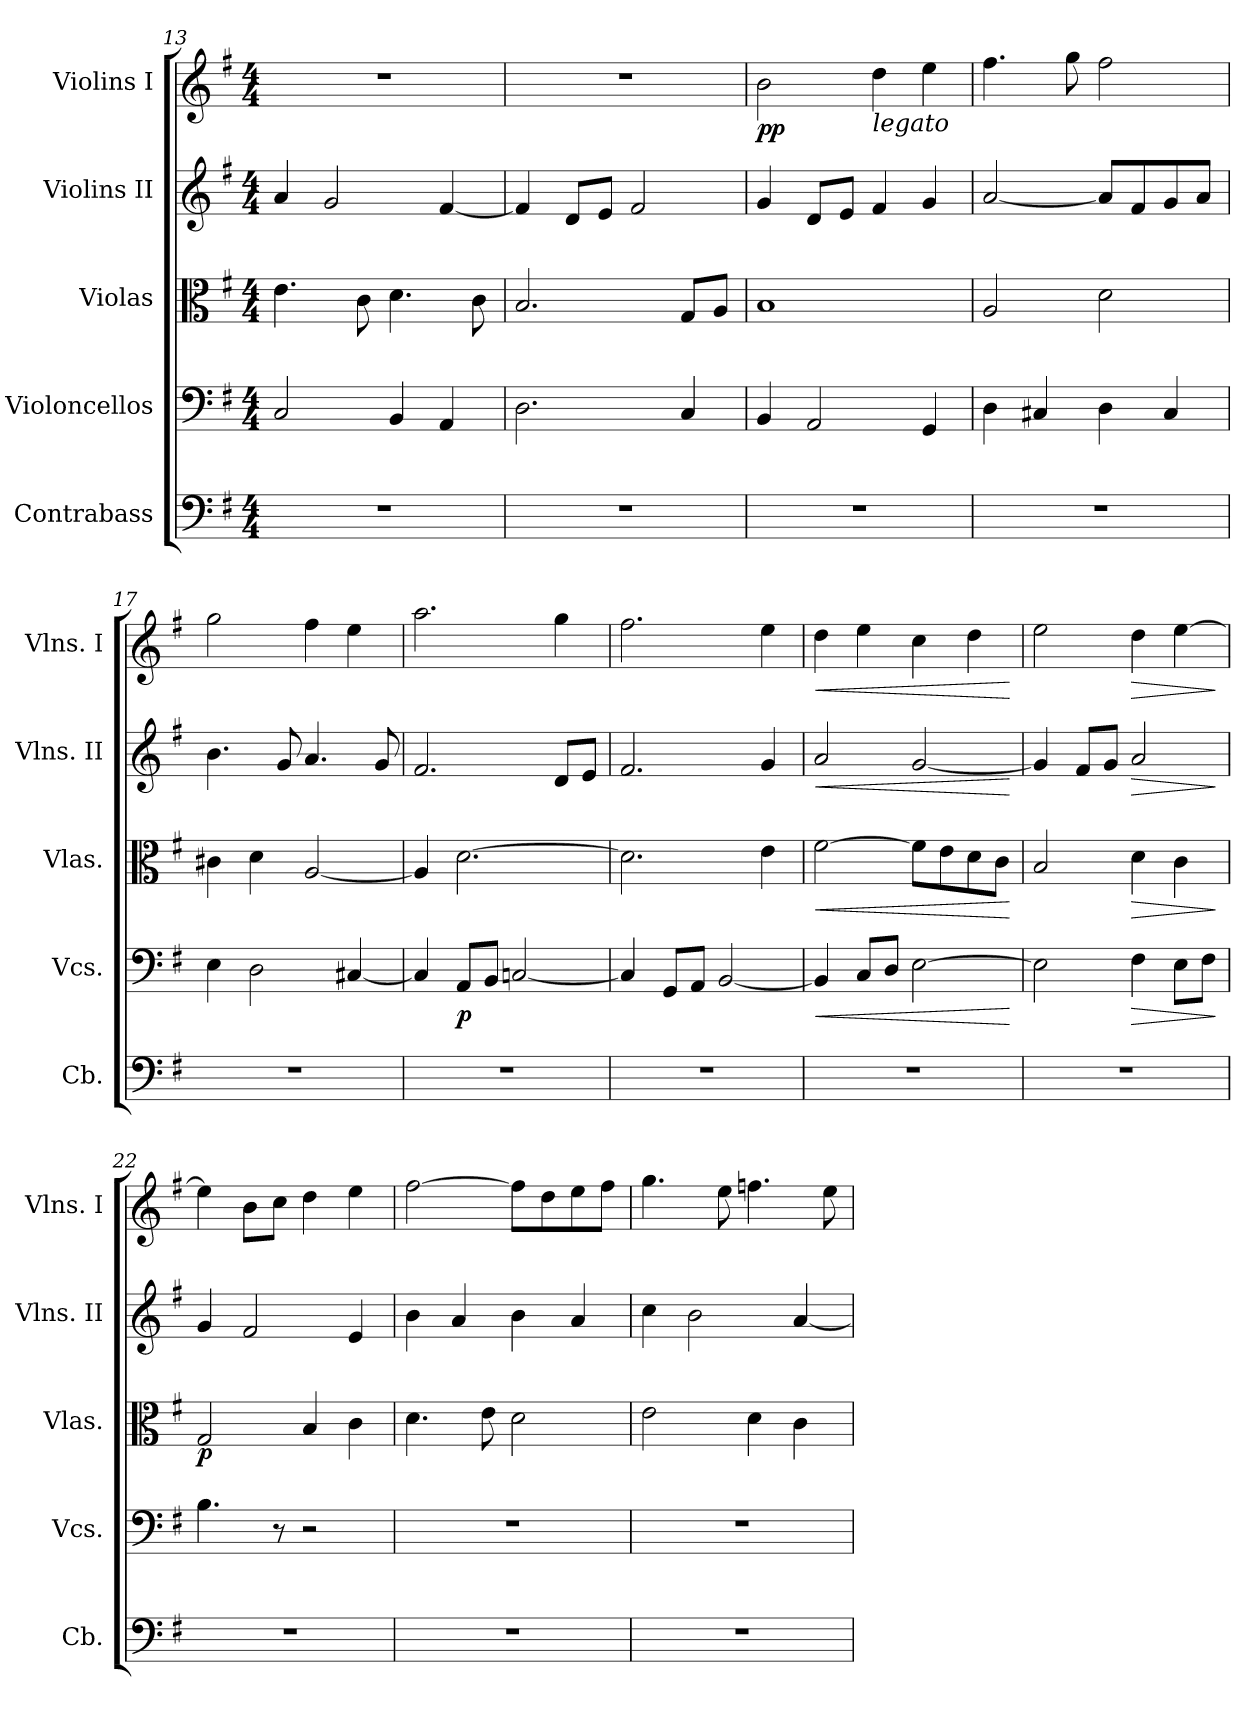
**kern	**kern	**dynam	**kern	**dynam	**kern	**dynam	**kern	**dynam
*part5	*part4	*part4	*part3	*part3	*part2	*part2	*part1	*part1
*staff5	*staff4	*staff4	*staff3	*staff3	*staff2	*staff2	*staff1	*staff1
*I"Contrabass	*I"Violoncellos	*	*I"Violas	*	*I"Violins II	*	*I"Violins I	*
*I'Cb.	*I'Vcs.	*	*I'Vlas.	*	*I'Vlns. II	*	*I'Vlns. I	*
*clefF4	*clefF4	*	*clefC3	*	*clefG2	*	*clefG2	*
*ITrd7c12	*	*	*	*	*	*	*	*
*k[f#]	*k[f#]	*	*k[f#]	*	*k[f#]	*	*k[f#]	*
*M4/4	*M4/4	*	*M4/4	*	*M4/4	*	*M4/4	*
=13	=13	=13	=13	=13	=13	=13	=13	=13
1r	2C/	.	4.e\	.	4a/	.	1r	.
.	.	.	.	.	2g/	.	.	.
.	.	.	8c\	.	.	.	.	.
.	4BB/	.	4.d\	.	.	.	.	.
.	4AA/	.	.	.	[4f#/	.	.	.
.	.	.	8c\	.	.	.	.	.
=14	=14	=14	=14	=14	=14	=14	=14	=14
1r	2.D\	.	2.B/	.	4f#/]	.	1r	.
.	.	.	.	.	8d/L	.	.	.
.	.	.	.	.	8e/J	.	.	.
.	.	.	.	.	2f#/	.	.	.
.	4C/	.	8G/L	.	.	.	.	.
.	.	.	8A/J	.	.	.	.	.
=15	=15	=15	=15	=15	=15	=15	=15	=15
!	!	!	!	!	!	!	!	!LO:DY:b
1r	4BB/	.	1B	.	4g/	.	2b\	pp
.	2AA/	.	.	.	8d/L	.	.	.
.	.	.	.	.	8e/J	.	.	.
!	!	!	!	!	!	!	!LO:TX:b:i:t=legato	!
.	.	.	.	.	4f#/	.	4dd\	.
.	4GG/	.	.	.	4g/	.	4ee\	.
=16	=16	=16	=16	=16	=16	=16	=16	=16
1r	4D\	.	2A/	.	[2a/	.	4.ff#\	.
.	4C#X/	.	.	.	.	.	.	.
.	.	.	.	.	.	.	8gg\	.
.	4D\	.	2d\	.	8a/L]	.	2ff#\	.
.	.	.	.	.	8f#/	.	.	.
.	4C#/	.	.	.	8g/	.	.	.
.	.	.	.	.	8a/J	.	.	.
!!LO:LB:g=z
=17	=17	=17	=17	=17	=17	=17	=17	=17
1r	4E\	.	4c#X\	.	4.b\	.	2gg\	.
.	2D\	.	4d\	.	.	.	.	.
.	.	.	.	.	8g/	.	.	.
.	.	.	[2A/	.	4.a/	.	4ff#\	.
.	[4C#X/	.	.	.	.	.	4ee\	.
.	.	.	.	.	8g/	.	.	.
=18	=18	=18	=18	=18	=18	=18	=18	=18
1r	4C#/]	.	4A/]	.	2.f#/	.	2.aa\	.
!	!	!LO:DY:b	!	!	!	!	!	!
.	8AA/L	p	[2.d\	.	.	.	.	.
.	8BB/J	.	.	.	.	.	.	.
.	[2Cn/	.	.	.	.	.	.	.
.	.	.	.	.	8d/L	.	4gg\	.
.	.	.	.	.	8e/J	.	.	.
=19	=19	=19	=19	=19	=19	=19	=19	=19
1r	4C/]	.	2.d\]	.	2.f#/	.	2.ff#\	.
.	8GG/L	.	.	.	.	.	.	.
.	8AA/J	.	.	.	.	.	.	.
.	[2BB/	.	.	.	.	.	.	.
.	.	.	4e\	.	4g/	.	4ee\	.
=20	=20	=20	=20	=20	=20	=20	=20	=20
!	!	!LO:HP:b	!	!LO:HP:b	!	!LO:HP:b	!	!LO:HP:b
1r	4BB/]	<	[2f#\	<	2a/	<	4dd\	<
.	8C/L	.	.	.	.	.	4ee\	.
.	8D/J	.	.	.	.	.	.	.
.	[2E\	.	8f#\L]	.	[2g/	.	4cc\	.
.	.	.	8e\	.	.	.	.	.
.	.	.	8d\	.	.	.	4dd\	.
.	.	.	8c\J	.	.	.	.	.
.	.	[	.	[	.	[	.	[
=21	=21	=21	=21	=21	=21	=21	=21	=21
1r	2E\]	.	2B/	.	4g/]	.	2ee\	.
.	.	.	.	.	8f#/L	.	.	.
.	.	.	.	.	8g/J	.	.	.
!	!	!LO:HP:b	!	!LO:HP:b	!	!LO:HP:b	!	!LO:HP:b
.	4F#\	>	4d\	>	2a/	>	4dd\	>
.	8E\L	.	4c\	.	.	.	[4ee\	.
.	8F#\J	.	.	.	.	.	.	.
.	.	]	.	]	.	]	.	]
=22	=22	=22	=22	=22	=22	=22	=22	=22
!	!	!	!	!LO:DY:b	!	!	!	!
1r	4.B\	.	2G/	p	4g/	.	4ee\]	.
.	.	.	.	.	2f#/	.	8b\L	.
.	8r	.	.	.	.	.	8cc\J	.
.	2r	.	4B/	.	.	.	4dd\	.
.	.	.	4c\	.	4e/	.	4ee\	.
=23	=23	=23	=23	=23	=23	=23	=23	=23
1r	1r	.	4.d\	.	4b\	.	[2ff#\	.
.	.	.	.	.	4a/	.	.	.
.	.	.	8e\	.	.	.	.	.
.	.	.	2d\	.	4b\	.	8ff#\L]	.
.	.	.	.	.	.	.	8dd\	.
.	.	.	.	.	4a/	.	8ee\	.
.	.	.	.	.	.	.	8ff#\J	.
!!LO:PB:g=z
=24	=24	=24	=24	=24	=24	=24	=24	=24
1r	1r	.	2e\	.	4cc\	.	4.gg\	.
.	.	.	.	.	2b\	.	.	.
.	.	.	.	.	.	.	8ee\	.
.	.	.	4d\	.	.	.	4.ffn\	.
.	.	.	4c\	.	[4a/	.	.	.
.	.	.	.	.	.	.	8ee\	.
=	=	=	=	=	=	=	=	=
*-	*-	*-	*-	*-	*-	*-	*-	*-
